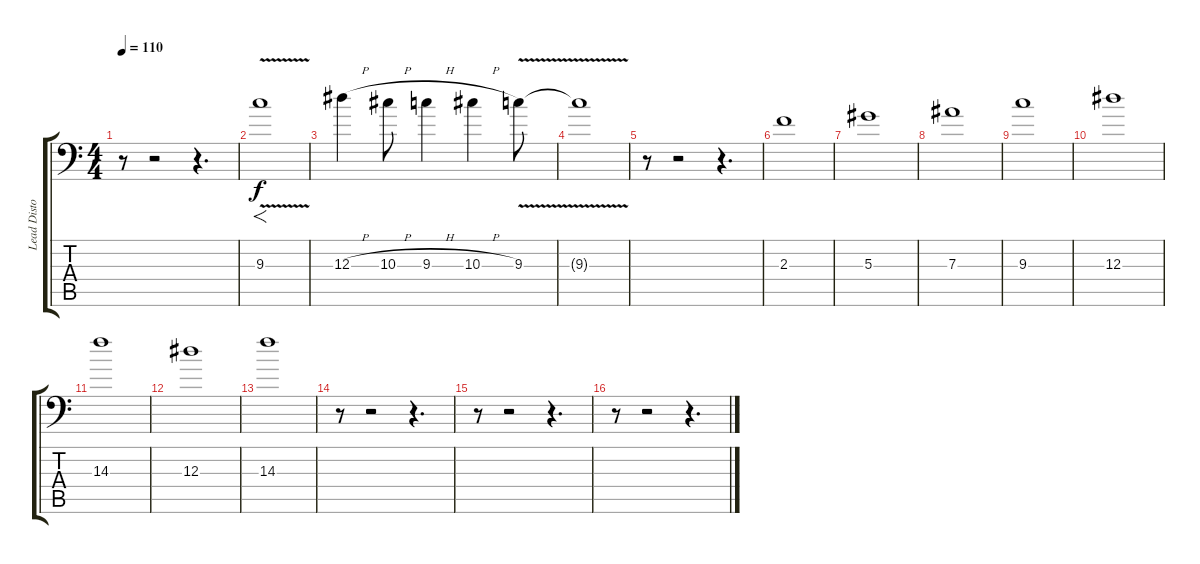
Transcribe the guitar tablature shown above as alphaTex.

\track ("Lead Distortion" "Lead Disto") {instrument distortionguitar}
\staff {score tabs}
\tuning (C4 G3 Eb3 Bb2 F2 Bb1) {hide}
\ts (4 4)
\tempo 110
\clef f4
\ks c
r.8{dy f} r.2 r.4{d} |
9.3{v}.1{f} |
12.3{h}.4 10.3{h}.8 9.3{h}.4 10.3{h}.4 9.3{v}.8 |
9.3{v t}.1 |
r.8 r.2 r.4{d} |
2.3.1 |
5.3.1 |
7.3.1 |
9.3.1 |
12.3.1 |
14.3.1 |
12.3.1 |
14.3.1 |
r.8 r.2 r.4{d} |
r.8 r.2 r.4{d} |
r.8 r.2 r.4{d}
